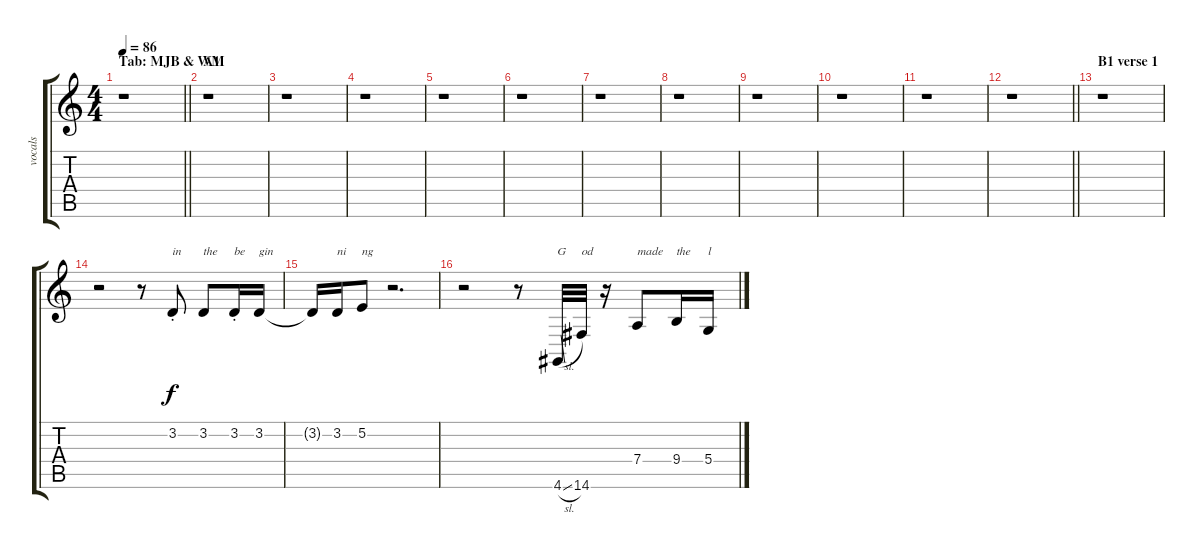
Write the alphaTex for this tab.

\track ("vocals" "vocals") {instrument lead2sawtooth}
\staff {score tabs}
\tuning (E4 B3 G3 D3 A2 E2) {hide}
\ts (4 4)
\section ("" "Tab: MJB & WM")
\tempo 86
\clef g2
\barLineRight lightlight
\ks c
r.1{dy f instrument lead2sawtooth} |
\section ("" "A1")
r.1 |
r.1 |
r.1 |
r.1 |
r.1 |
r.1 |
r.1 |
r.1 |
r.1 |
r.1 |
\barLineRight lightlight
r.1 |
\section ("" "B1 verse 1")
r.1 |
r.2 r.8 3.2{st}.8{txt "in"} 3.2.8{txt "the"} 3.2{st}.16{txt "be"} 3.2.16{txt "gin"} |
3.2{t}.16 3.2.16{txt "ni"} 5.2.8{txt "ng"} r.2{d} |
r.2 r.8 4.6{sl}.32{txt "G"} 14.6.32{txt "od"} r.16 7.4.8{txt "made"} 9.4.16{txt "the"} 5.4{sl}.16{txt "l"}
